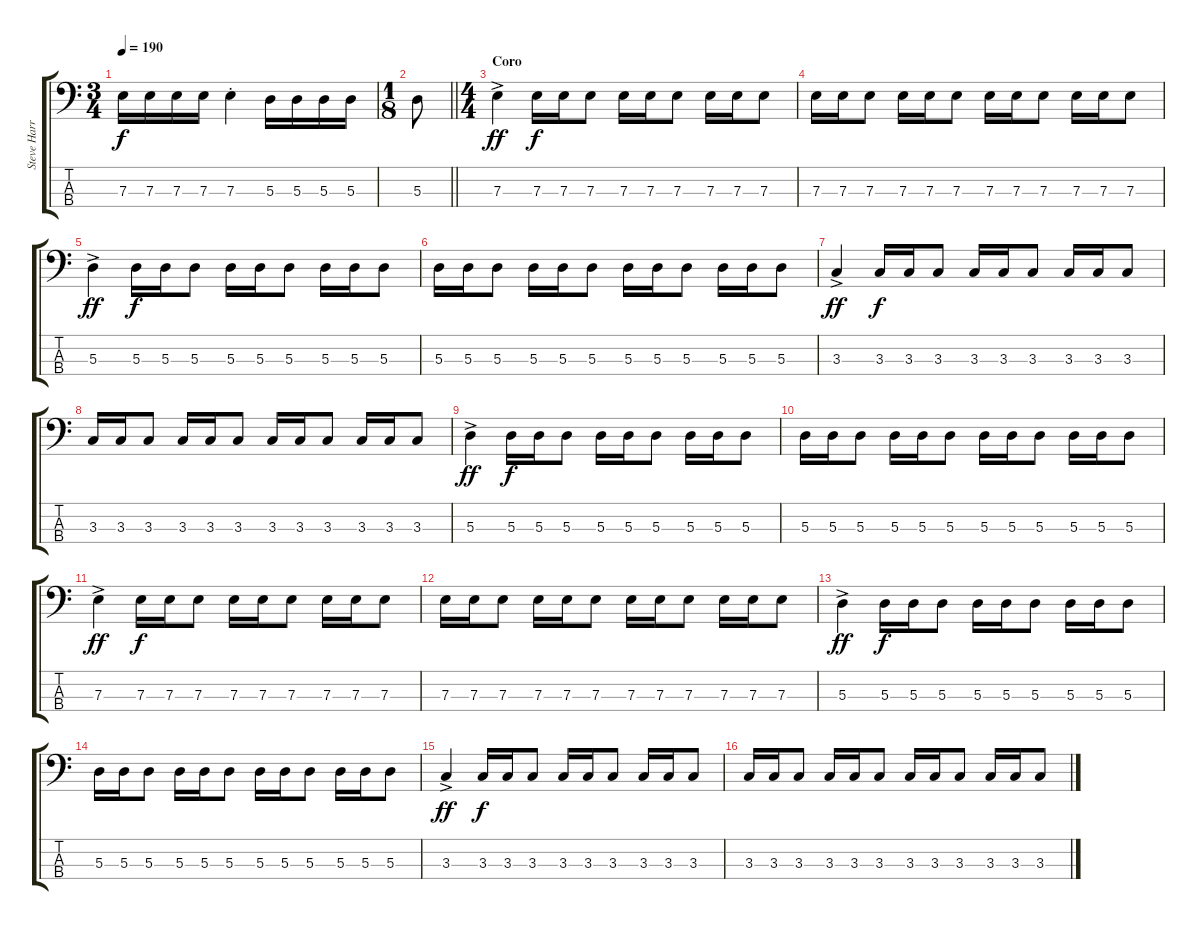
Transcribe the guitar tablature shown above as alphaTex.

\track ("Steve Harris" "Steve Harr") {instrument electricbassfinger}
\staff {score tabs}
\tuning (G2 D2 A1 E1) {hide}
\ts (3 4)
\tempo 190
\clef f4
\ks c
7.3.16{dy f} 7.3.16 7.3.16 7.3.16 7.3{st}.4 5.3.16 5.3.16 5.3.16 5.3.16 |
\ts (1 8)
\barLineRight lightlight
5.3.8 |
\ts (4 4)
\section ("" "Coro")
7.3{ac}.4{dy ff} 7.3.16{dy f} 7.3.16 7.3.8 7.3.16 7.3.16 7.3.8 7.3.16 7.3.16 7.3.8 |
7.3.16 7.3.16 7.3.8 7.3.16 7.3.16 7.3.8 7.3.16 7.3.16 7.3.8 7.3.16 7.3.16 7.3.8 |
5.3{ac}.4{dy ff} 5.3.16{dy f} 5.3.16 5.3.8 5.3.16 5.3.16 5.3.8 5.3.16 5.3.16 5.3.8 |
5.3.16 5.3.16 5.3.8 5.3.16 5.3.16 5.3.8 5.3.16 5.3.16 5.3.8 5.3.16 5.3.16 5.3.8 |
3.3{ac}.4{dy ff} 3.3.16{dy f} 3.3.16 3.3.8 3.3.16 3.3.16 3.3.8 3.3.16 3.3.16 3.3.8 |
3.3.16 3.3.16 3.3.8 3.3.16 3.3.16 3.3.8 3.3.16 3.3.16 3.3.8 3.3.16 3.3.16 3.3.8 |
5.3{ac}.4{dy ff} 5.3.16{dy f} 5.3.16 5.3.8 5.3.16 5.3.16 5.3.8 5.3.16 5.3.16 5.3.8 |
5.3.16 5.3.16 5.3.8 5.3.16 5.3.16 5.3.8 5.3.16 5.3.16 5.3.8 5.3.16 5.3.16 5.3.8 |
7.3{ac}.4{dy ff} 7.3.16{dy f} 7.3.16 7.3.8 7.3.16 7.3.16 7.3.8 7.3.16 7.3.16 7.3.8 |
7.3.16 7.3.16 7.3.8 7.3.16 7.3.16 7.3.8 7.3.16 7.3.16 7.3.8 7.3.16 7.3.16 7.3.8 |
5.3{ac}.4{dy ff} 5.3.16{dy f} 5.3.16 5.3.8 5.3.16 5.3.16 5.3.8 5.3.16 5.3.16 5.3.8 |
5.3.16 5.3.16 5.3.8 5.3.16 5.3.16 5.3.8 5.3.16 5.3.16 5.3.8 5.3.16 5.3.16 5.3.8 |
3.3{ac}.4{dy ff} 3.3.16{dy f} 3.3.16 3.3.8 3.3.16 3.3.16 3.3.8 3.3.16 3.3.16 3.3.8 |
3.3.16 3.3.16 3.3.8 3.3.16 3.3.16 3.3.8 3.3.16 3.3.16 3.3.8 3.3.16 3.3.16 3.3.8
